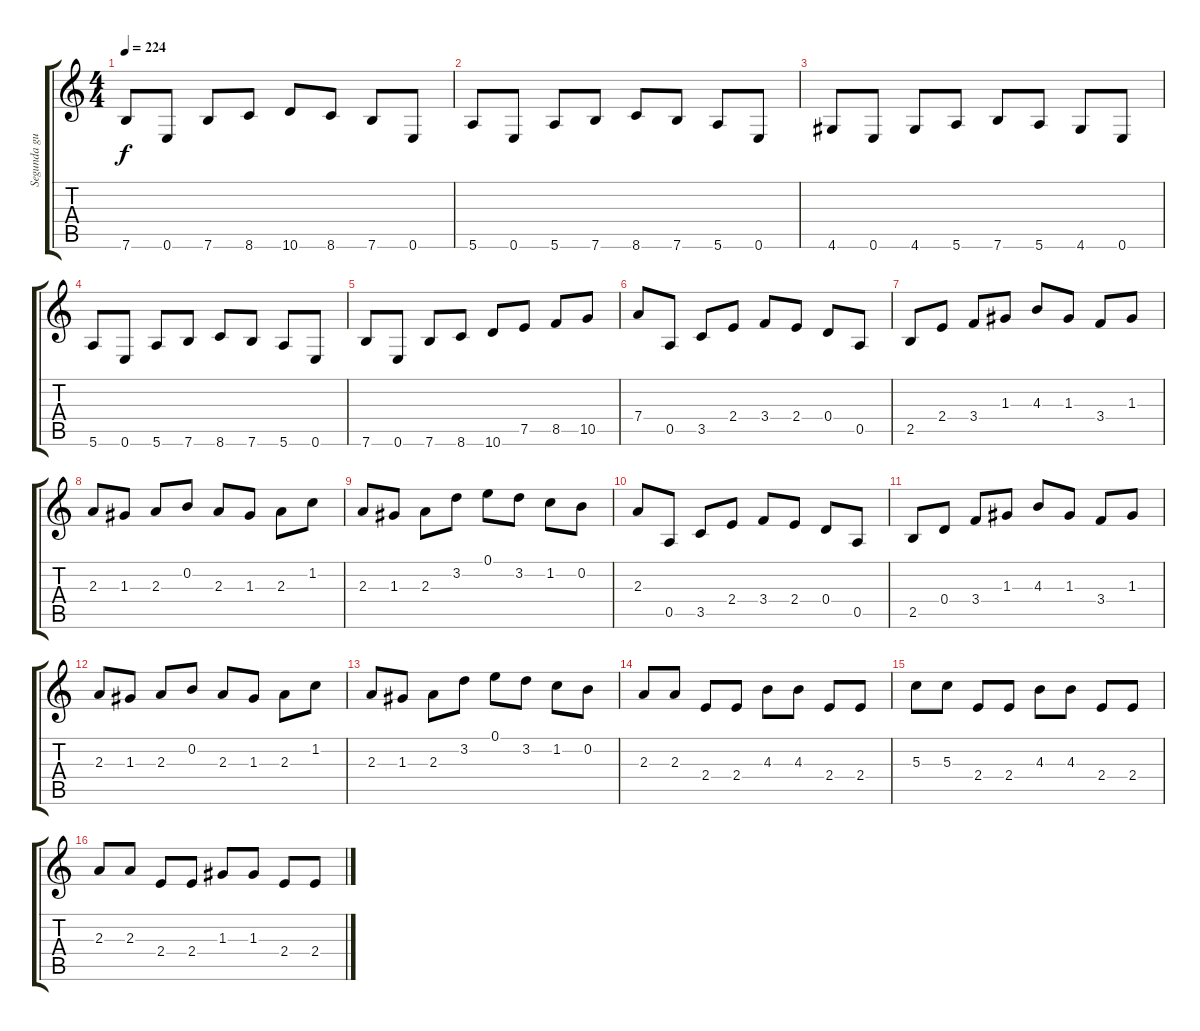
\track ("Segunda guitarra" "Segunda gu") {instrument distortionguitar}
\staff {score tabs}
\tuning (E4 B3 G3 D3 A2 E2) {hide}
\ts (4 4)
\tempo 224
\clef g2
\ks c
7.6.8{dy f} 0.6.8 7.6.8 8.6.8 10.6.8 8.6.8 7.6.8 0.6.8 |
5.6.8 0.6.8 5.6.8 7.6.8 8.6.8 7.6.8 5.6.8 0.6.8 |
4.6.8 0.6.8 4.6.8 5.6.8 7.6.8 5.6.8 4.6.8 0.6.8 |
5.6.8 0.6.8 5.6.8 7.6.8 8.6.8 7.6.8 5.6.8 0.6.8 |
7.6.8 0.6.8 7.6.8 8.6.8 10.6.8 7.5.8 8.5.8 10.5.8 |
7.4.8 0.5.8 3.5.8 2.4.8 3.4.8 2.4.8 0.4.8 0.5.8 |
2.5.8 2.4.8 3.4.8 1.3.8 4.3.8 1.3.8 3.4.8 1.3.8 |
2.3.8 1.3.8 2.3.8 0.2.8 2.3.8 1.3.8 2.3.8 1.2.8 |
2.3.8 1.3.8 2.3.8 3.2.8 0.1.8 3.2.8 1.2.8 0.2.8 |
2.3.8 0.5.8 3.5.8 2.4.8 3.4.8 2.4.8 0.4.8 0.5.8 |
2.5.8 0.4.8 3.4.8 1.3.8 4.3.8 1.3.8 3.4.8 1.3.8 |
2.3.8 1.3.8 2.3.8 0.2.8 2.3.8 1.3.8 2.3.8 1.2.8 |
2.3.8 1.3.8 2.3.8 3.2.8 0.1.8 3.2.8 1.2.8 0.2.8 |
2.3.8 2.3.8 2.4.8 2.4.8 4.3.8 4.3.8 2.4.8 2.4.8 |
5.3.8 5.3.8 2.4.8 2.4.8 4.3.8 4.3.8 2.4.8 2.4.8 |
2.3.8 2.3.8 2.4.8 2.4.8 1.3.8 1.3.8 2.4.8 2.4.8
